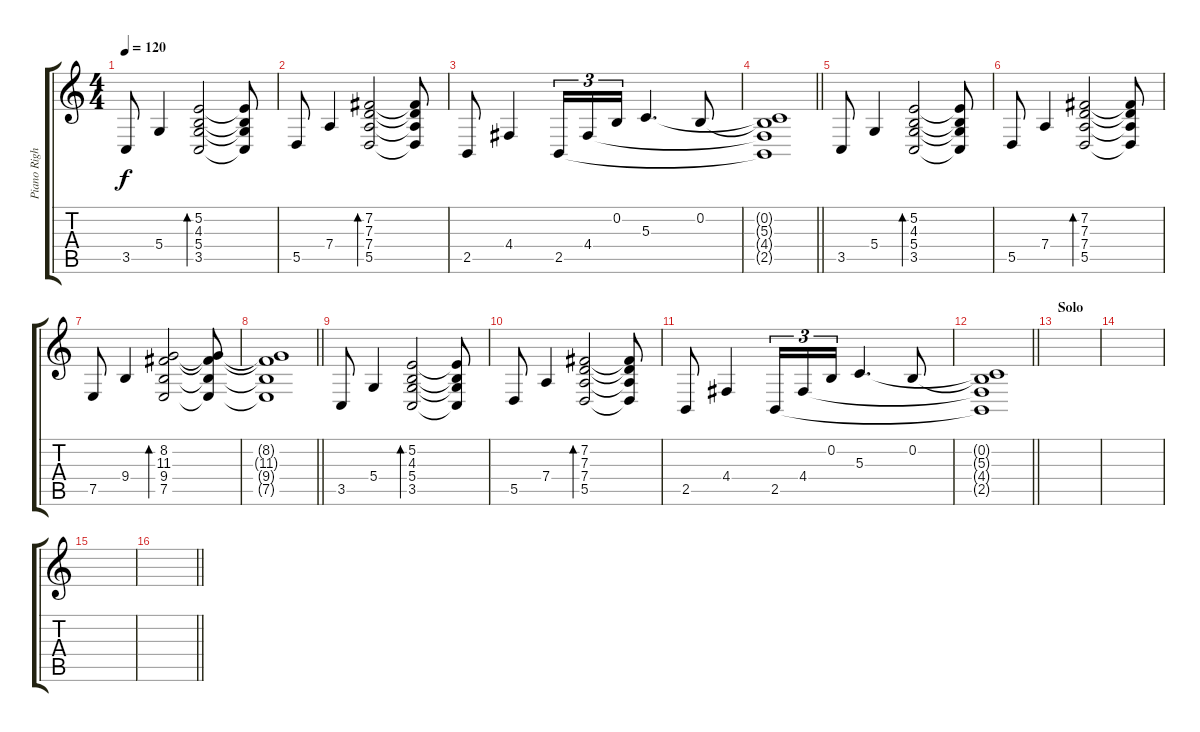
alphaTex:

\track ("Piano Right Standard" "Piano Righ") {instrument acousticgrandpiano}
\staff {score tabs}
\tuning (E4 B3 G3 D3 A2 E2) {hide}
\ts (4 4)
\tempo 120
\clef g2
\ks c
3.5.8{dy f} 5.4.4 (5.2 4.3 5.4 3.5).2{bd 480} (5.2{t} 4.3{t} 5.4{t} 3.5{t}).8 |
5.5.8 7.4.4 (7.2 7.3 7.4 5.5).2{bd 480} (7.2{t} 7.3{t} 7.4{t} 5.5{t}).8 |
2.5.8 4.4.4 2.5.16{tu (3 2)} 4.4.16{tu (3 2)} 0.2.16{tu (3 2)} 5.3.4{d} 0.2.8 |
\barLineRight lightlight
(0.2{t} 5.3{t} 4.4{t} 2.5{t}).1 |
\section ("" "")
3.5.8 5.4.4 (5.2 4.3 5.4 3.5).2{bd 480} (5.2{t} 4.3{t} 5.4{t} 3.5{t}).8 |
5.5.8 7.4.4 (7.2 7.3 7.4 5.5).2{bd 480} (7.2{t} 7.3{t} 7.4{t} 5.5{t}).8 |
7.5.8 9.4.4 (8.2 11.3 9.4 7.5).2{bd 480} (8.2{t} 11.3{t} 9.4{t} 7.5{t}).8 |
\barLineRight lightlight
(8.2{t} 11.3{t} 9.4{t} 7.5{t}).1 |
3.5.8 5.4.4 (5.2 4.3 5.4 3.5).2{bd 480} (5.2{t} 4.3{t} 5.4{t} 3.5{t}).8 |
5.5.8 7.4.4 (7.2 7.3 7.4 5.5).2{bd 480} (7.2{t} 7.3{t} 7.4{t} 5.5{t}).8 |
2.5.8 4.4.4 2.5.16{tu (3 2)} 4.4.16{tu (3 2)} 0.2.16{tu (3 2)} 5.3.4{d} 0.2.8 |
\barLineRight lightlight
(0.2{t} 5.3{t} 4.4{t} 2.5{t}).1 |
\section ("" "Solo")
|
|
|
\barLineRight lightlight
